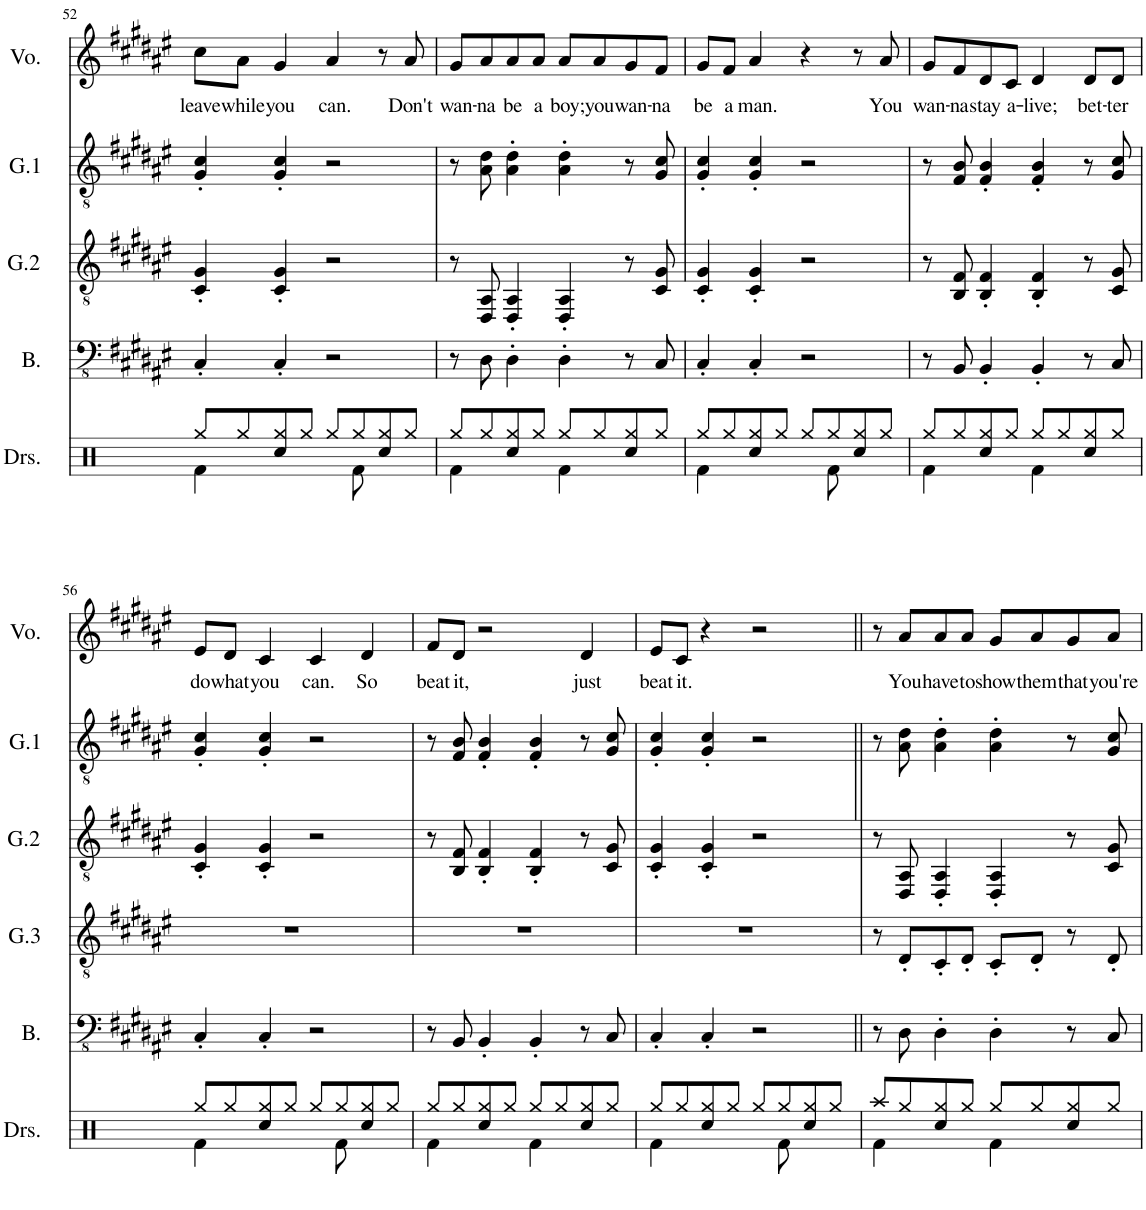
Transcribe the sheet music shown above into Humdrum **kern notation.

**kern	**kern	**kern	**kern	**kern	**text
*part5	*part4	*part3	*part2	*part1	*part1
*staff5	*staff4	*staff3	*staff2	*staff1	*staff1
*I"Bass	*I"Guitar 3	*I"Guitar 2	*I"Guitar 1	*I"Voice	*
*I'B.	*I'G.3	*I'G.2	*I'G.1	*I'Vo.	*
!!LO:PB:g=z
*clefFv4	*clefGv2	*clefGv2	*clefGv2	*clefG2	*
*k[f#c#g#d#a#e#]	*k[f#c#g#d#a#e#]	*k[f#c#g#d#a#e#]	*k[f#c#g#d#a#e#]	*k[f#c#g#d#a#e#]	*
*M4/4	*M4/4	*M4/4	*M4/4	*M4/4	*
=52	=52	=52	=52	=52	=52
!	!	!	!	!	!LO:LY:b
4CC#'/	1r	4C#/' 4G#/'	4G#/' 4c#/'	8cc#\L	leave
!	!	!	!	!	!LO:LY:b
.	.	.	.	8a#\J	while
!	!	!	!	!	!LO:LY:b
4CC#'/	.	4C#/' 4G#/'	4G#/' 4c#/'	4g#/	you
!	!	!	!	!	!LO:LY:b
2r	.	2r	2r	4a#/	can.
.	.	.	.	8r	.
!	!	!	!	!	!LO:LY:b
.	.	.	.	8a#/	Don't
=53	=53	=53	=53	=53	=53
!	!	!	!	!	!LO:LY:b
8r	1r	8r	8r	8g#/L	wan-
!	!	!	!	!	!LO:LY:b
8DD#\	.	8DD#/ 8AA#/	8A#\ 8d#\	8a#/	-na
!	!	!	!	!	!LO:LY:b
4DD#'\	.	4DD#/' 4AA#/'	4A#\' 4d#\'	8a#/	be
!	!	!	!	!	!LO:LY:b
.	.	.	.	8a#/J	a
!	!	!	!	!	!LO:LY:b
4DD#'\	.	4DD#/' 4AA#/'	4A#\' 4d#\'	8a#/L	boy;
!	!	!	!	!	!LO:LY:b
.	.	.	.	8a#/	you
!	!	!	!	!	!LO:LY:b
8r	.	8r	8r	8g#/	wan-
!	!	!	!	!	!LO:LY:b
8CC#/	.	8C#/ 8G#/	8G#/ 8c#/	8f#/J	-na
=54	=54	=54	=54	=54	=54
!	!	!	!	!	!LO:LY:b
4CC#'/	1r	4C#/' 4G#/'	4G#/' 4c#/'	8g#/L	be
!	!	!	!	!	!LO:LY:b
.	.	.	.	8f#/J	a
!	!	!	!	!	!LO:LY:b
4CC#'/	.	4C#/' 4G#/'	4G#/' 4c#/'	4a#/	man.
2r	.	2r	2r	4r	.
.	.	.	.	8r	.
!	!	!	!	!	!LO:LY:b
.	.	.	.	8a#/	You
=55	=55	=55	=55	=55	=55
!	!	!	!	!	!LO:LY:b
8r	1r	8r	8r	8g#/L	wan-
!	!	!	!	!	!LO:LY:b
8BBB/	.	8BB/ 8F#/	8F#/ 8B/	8f#/	-na
!	!	!	!	!	!LO:LY:b
4BBB'/	.	4BB/' 4F#/'	4F#/' 4B/'	8d#/	stay
!	!	!	!	!	!LO:LY:b
.	.	.	.	8c#/J	a-
!	!	!	!	!	!LO:LY:b
4BBB'/	.	4BB/' 4F#/'	4F#/' 4B/'	4d#/	-live;
!	!	!	!	!	!LO:LY:b
8r	.	8r	8r	8d#/L	bet-
!	!	!	!	!	!LO:LY:b
8CC#/	.	8C#/ 8G#/	8G#/ 8c#/	8d#/J	-ter
!!LO:LB:g=z
=56	=56	=56	=56	=56	=56
!	!	!	!	!	!LO:LY:b
4CC#'/	1r	4C#/' 4G#/'	4G#/' 4c#/'	8e#/L	do
!	!	!	!	!	!LO:LY:b
.	.	.	.	8d#/J	what
!	!	!	!	!	!LO:LY:b
4CC#'/	.	4C#/' 4G#/'	4G#/' 4c#/'	4c#/	you
!	!	!	!	!	!LO:LY:b
2r	.	2r	2r	4c#/	can.
!	!	!	!	!	!LO:LY:b
.	.	.	.	4d#/	So
=57	=57	=57	=57	=57	=57
!	!	!	!	!	!LO:LY:b
8r	1r	8r	8r	8f#/L	beat
!	!	!	!	!	!LO:LY:b
8BBB/	.	8BB/ 8F#/	8F#/ 8B/	8d#/J	it,
4BBB'/	.	4BB/' 4F#/'	4F#/' 4B/'	2r	.
4BBB'/	.	4BB/' 4F#/'	4F#/' 4B/'	.	.
!	!	!	!	!	!LO:LY:b
8r	.	8r	8r	4d#/	just
8CC#/	.	8C#/ 8G#/	8G#/ 8c#/	.	.
=58	=58	=58	=58	=58	=58
!	!	!	!	!	!LO:LY:b
4CC#'/	1r	4C#/' 4G#/'	4G#/' 4c#/'	8e#/L	beat
!	!	!	!	!	!LO:LY:b
.	.	.	.	8c#/J	it.
4CC#'/	.	4C#/' 4G#/'	4G#/' 4c#/'	4r	.
2r	.	2r	2r	2r	.
=59||	=59||	=59||	=59||	=59||	=59||
8r	8r	8r	8r	8r	.
!	!	!	!	!	!LO:LY:b
8DD#\	8D#'/L	8DD#/ 8AA#/	8A#\ 8d#\	8a#/L	You
!	!	!	!	!	!LO:LY:b
4DD#'\	8C#'/	4DD#/' 4AA#/'	4A#\' 4d#\'	8a#/	have
!	!	!	!	!	!LO:LY:b
.	8D#'/J	.	.	8a#/J	to
!	!	!	!	!	!LO:LY:b
4DD#'\	8C#'/L	4DD#/' 4AA#/'	4A#\' 4d#\'	8g#/L	show
!	!	!	!	!	!LO:LY:b
.	8D#'/J	.	.	8a#/	them
!	!	!	!	!	!LO:LY:b
8r	8r	8r	8r	8g#/	that
!	!	!	!	!	!LO:LY:b
8CC#/	8D#'/	8C#/ 8G#/	8G#/ 8c#/	8a#/J	you're
=	=	=	=	=	=
*-	*-	*-	*-	*-	*-
